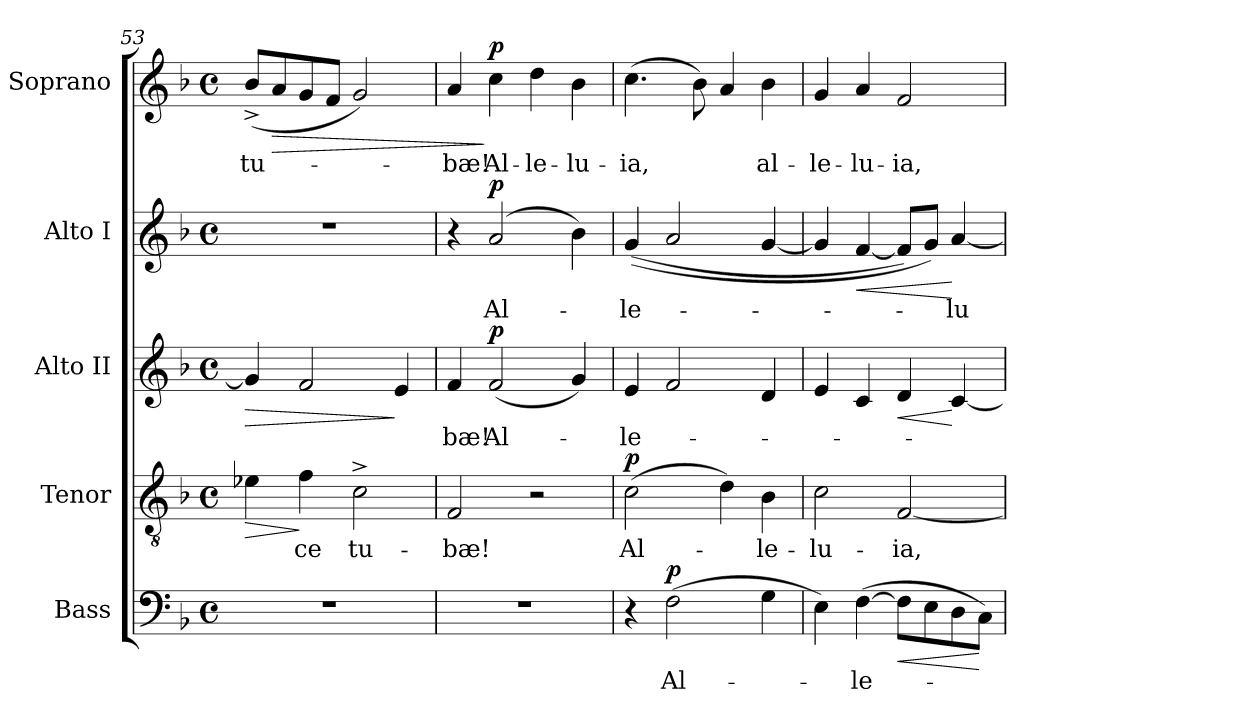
**kern	**text	**dynam	**kern	**text	**dynam	**kern	**text	**dynam	**kern	**text	**dynam	**kern	**text	**dynam
*part5	*part5	*part5	*part4	*part4	*part4	*part3	*part3	*part3	*part2	*part2	*part2	*part1	*part1	*part1
*staff5	*staff5	*staff5	*staff4	*staff4	*staff4	*staff3	*staff3	*staff3	*staff2	*staff2	*staff2	*staff1	*staff1	*staff1
*I"Bass	*	*	*I"Tenor	*	*	*I"Alto II	*	*	*I"Alto I	*	*	*I"Soprano	*	*
*I'B.	*	*	*I'T.	*	*	*I'A2.	*	*	*I'A1.	*	*	*I'S.	*	*
*clefF4	*	*	*clefGv2	*	*	*clefG2	*	*	*clefG2	*	*	*clefG2	*	*
*	*	*	*ITrd7c12	*	*	*	*	*	*	*	*	*	*	*
*k[b-]	*	*	*k[b-]	*	*	*k[b-]	*	*	*k[b-]	*	*	*k[b-]	*	*
*F:	*	*	*F:	*	*	*F:	*	*	*F:	*	*	*F:	*	*
*M4/4	*	*	*M4/4	*	*	*M4/4	*	*	*M4/4	*	*	*M4/4	*	*
*met(c)	*	*	*met(c)	*	*	*met(c)	*	*	*met(c)	*	*	*met(c)	*	*
=53	=53	=53	=53	=53	=53	=53	=53	=53	=53	=53	=53	=53	=53	=53
!	!	!	!	!	!LO:HP:b	!	!	!LO:HP:b	!	!	!	!	!	!
!	!	!	!	!	!	!	!	!	!	!	!	!	!LO:LY:b:color=#000000	!
1r	.	.	4E-Xi\	.	>	4gi/]	.	>	1r	.	.	(8b-^i/L	tu--	.
!	!	!	!	!	!	!	!	!	!	!	!	!	!	!LO:HP:b
.	.	.	.	.	.	.	.	.	.	.	.	8ai/	.	>
!	!	!	!	!LO:LY:b:color=#000000	!	!	!	!	!	!	!	!	!	!
.	.	.	4Fi\	-ce	]	2fi/	.	.	.	.	.	8gi/	.	.
.	.	.	.	.	.	.	.	.	.	.	.	8fi/J	.	.
!	!	!	!	!LO:LY:b:color=#000000	!	!	!	!	!	!	!	!	!	!
.	.	.	2C^i\	tu-	.	.	.	.	.	.	.	2gi/)	.	.
.	.	.	.	.	.	4ei/	.	]	.	.	.	.	.	.
=54	=54	=54	=54	=54	=54	=54	=54	=54	=54	=54	=54	=54	=54	=54
!	!	!	!	!LO:LY:b:color=#000000	!	!	!	!	!	!	!	!	!	!
!	!	!	!	!	!	!	!LO:LY:b:color=#000000	!	!	!	!	!	!	!
!	!	!	!	!	!	!	!	!	!	!	!	!	!LO:LY:b:color=#000000	!
1r	.	.	2FFi/	-bæ!	.	4fi/	-bæ!	.	4r	.	.	4ai/	-bæ!	.
!	!	!	!	!	!	!	!LO:LY:b:color=#000000	!	!	!	!	!	!	!
!	!	!	!	!	!	!	!	!	!	!LO:LY:b:color=#000000	!	!	!	!
!	!	!	!	!	!	!	!	!	!	!	!	!	!LO:LY:b:color=#000000	!
.	.	.	.	.	.	(2fi/	Al-	p	(2ai/	Al-	p	4cci\	Al-	] p
!	!	!	!	!	!	!	!	!	!	!	!	!	!LO:LY:b:color=#000000	!
.	.	.	2r	.	.	.	.	.	.	.	.	4ddi\	-le-	.
!	!	!	!	!	!	!	!	!	!	!	!	!	!LO:LY:b:color=#000000	!
.	.	.	.	.	.	4gi/)	.	.	4b-i\)	.	.	4b-i\	-lu-	.
!!LO:PB:g=z
=55	=55	=55	=55	=55	=55	=55	=55	=55	=55	=55	=55	=55	=55	=55
!	!	!	!	!LO:LY:b:color=#000000	!	!	!	!	!	!	!	!	!	!
!	!	!	!	!	!	!	!LO:LY:b:color=#000000	!	!	!	!	!	!	!
!	!	!	!	!	!	!	!	!	!	!LO:LY:b:color=#000000	!	!	!	!
!	!	!	!	!	!	!	!	!	!	!	!	!	!LO:LY:b:color=#000000	!
4r	.	.	(2Ci\	Al-	p	4ei/	-le-	.	((4gi/	-le-	.	(4.cci\	-ia,	.
!	!LO:LY:b:color=#000000	!	!	!	!	!	!	!	!	!	!	!	!	!
(2Fi\	Al-	p	.	.	.	2fi/	.	.	2ai/	.	.	.	.	.
.	.	.	.	.	.	.	.	.	.	.	.	8b-i\)	.	.
.	.	.	4Di\)	.	.	.	.	.	.	.	.	4ai/	.	.
!	!	!	!	!LO:LY:b:color=#000000	!	!	!	!	!	!	!	!	!	!
!	!	!	!	!	!	!	!	!	!	!	!	!	!LO:LY:b:color=#000000	!
4Gi\	.	.	4BB-i\	-le-	.	4di/	.	.	[<4gi/	.	.	4b-i\	al-	.
=56	=56	=56	=56	=56	=56	=56	=56	=56	=56	=56	=56	=56	=56	=56
!	!	!	!	!LO:LY:b:color=#000000	!	!	!	!	!	!	!	!	!	!
!	!	!	!	!	!	!	!	!	!	!	!	!	!LO:LY:b:color=#000000	!
4Ei\)	.	.	2Ci\	-lu-	.	4ei/	.	.	4gi/]	.	.	4gi/	-le-	.
!	!LO:LY:b:color=#000000	!	!	!	!	!	!	!	!	!	!LO:HP:b	!	!	!
!	!	!	!	!	!	!	!	!	!	!	!	!	!LO:LY:b:color=#000000	!
([>4Fi\	-le-	.	.	.	.	4ci/	.	.	[<4fi/	.	<	4ai/	-lu-	.
!	!	!LO:HP:b	!	!	!	!	!	!	!	!	!	!	!	!
!	!	!	!	!LO:LY:b:color=#000000	!	!	!	!LO:HP:b	!	!	!	!	!	!
!	!	!	!	!	!	!	!	!	!	!	!	!	!LO:LY:b:color=#000000	!
8Fi\L]	.	<	[<2FFi/	-ia,	.	4di/	.	<	8fi/L])	.	.	2fi/	-ia,	.
8Ei\	.	.	.	.	.	.	.	.	8gi/J)	.	.	.	.	.
!	!	!	!	!	!	!	!	!	!	!LO:LY:b:color=#000000	!	!	!	!
8Di\	.	.	.	.	.	[<4ci/	.	[	[<4ai/	-lu-	[	.	.	.
8Ci\J)	.	[	.	.	.	.	.	.	.	.	.	.	.	.
=	=	=	=	=	=	=	=	=	=	=	=	=	=	=
*-	*-	*-	*-	*-	*-	*-	*-	*-	*-	*-	*-	*-	*-	*-
